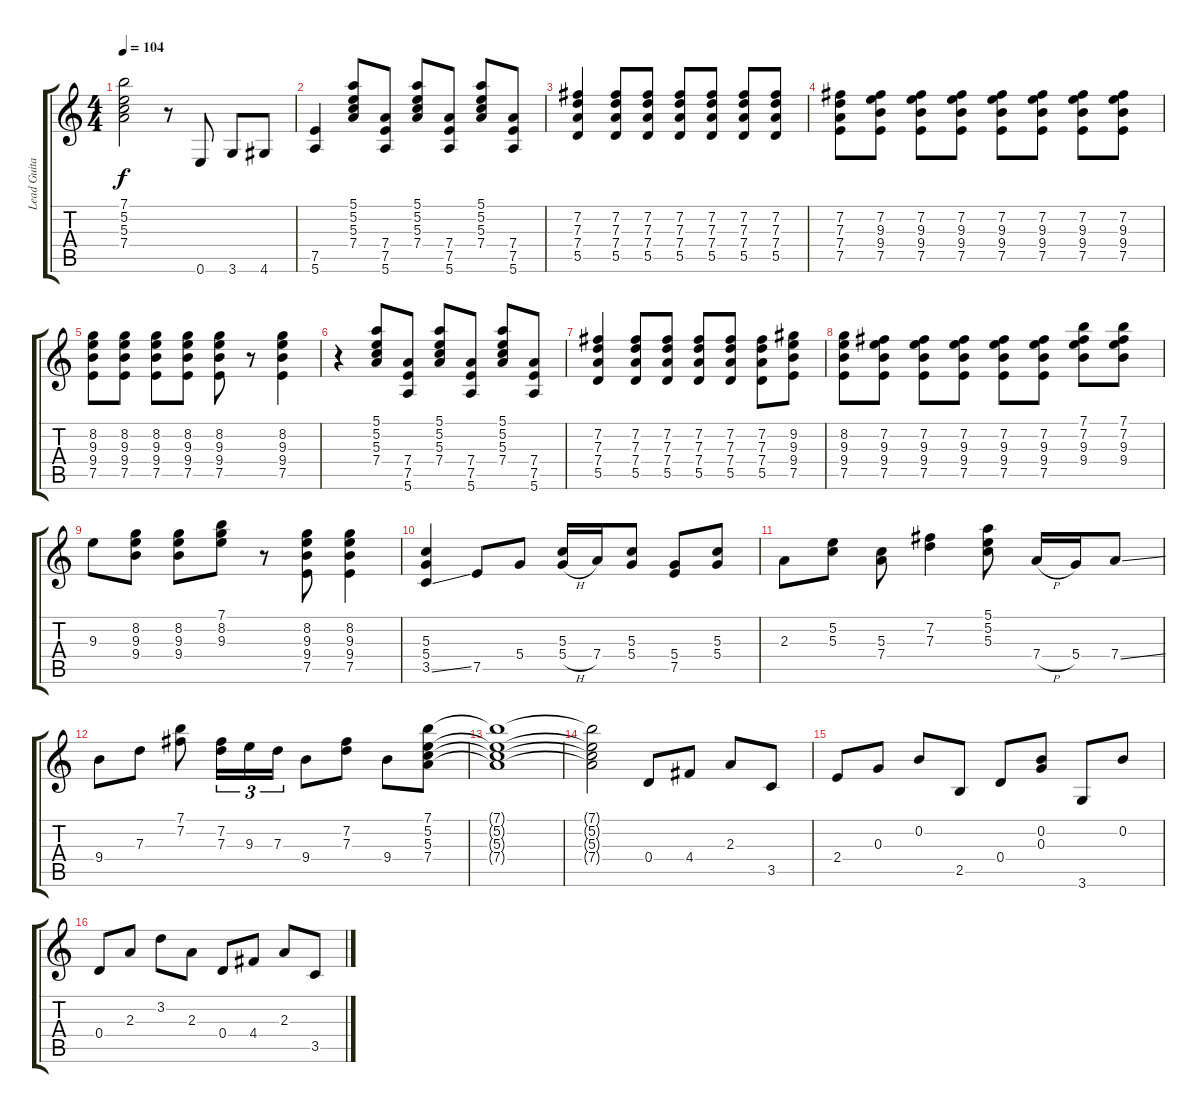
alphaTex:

\track ("Lead Guitar" "Lead Guita") {instrument distortionguitar}
\staff {score tabs}
\tuning (E4 B3 G3 D3 A2 E2) {hide}
\ts (4 4)
\tempo 104
\clef g2
\ks c
(7.1{t} 5.2{t} 5.3{t} 7.4{t}).2{dy f} r.8 0.6.8 3.6.8 4.6.8 |
(7.5 5.6).4 (5.1 5.2 5.3 7.4).8 (7.4 7.5 5.6).8 (5.1 5.2 5.3 7.4).8 (7.4 7.5 5.6).8 (5.1 5.2 5.3 7.4).8 (7.4 7.5 5.6).8 |
(7.2 7.3 7.4 5.5).4 (7.2 7.3 7.4 5.5).8 (7.2 7.3 7.4 5.5).8 (7.2 7.3 7.4 5.5).8 (7.2 7.3 7.4 5.5).8 (7.2 7.3 7.4 5.5).8 (7.2 7.3 7.4 5.5).8 |
(7.2 7.3 7.4 7.5).8 (7.2 9.3 9.4 7.5).8 (7.2 9.3 9.4 7.5).8 (7.2 9.3 9.4 7.5).8 (7.2 9.3 9.4 7.5).8 (7.2 9.3 9.4 7.5).8 (7.2 9.3 9.4 7.5).8 (7.2 9.3 9.4 7.5).8 |
(8.2 9.3 9.4 7.5).8 (8.2 9.3 9.4 7.5).8 (8.2 9.3 9.4 7.5).8 (8.2 9.3 9.4 7.5).8 (8.2 9.3 9.4 7.5).8 r.8 (8.2 9.3 9.4 7.5).4 |
r.4 (5.1 5.2 5.3 7.4).8 (7.4 7.5 5.6).8 (5.1 5.2 5.3 7.4).8 (7.4 7.5 5.6).8 (5.1 5.2 5.3 7.4).8 (7.4 7.5 5.6).8 |
(7.2 7.3 7.4 5.5).4 (7.2 7.3 7.4 5.5).8 (7.2 7.3 7.4 5.5).8 (7.2 7.3 7.4 5.5).8 (7.2 7.3 7.4 5.5).8 (7.2 7.3 7.4 5.5).8 (9.2 9.3 9.4 7.5).8 |
(8.2 9.3 9.4 7.5).8 (7.2 9.3 9.4 7.5).8 (7.2 9.3 9.4 7.5).8 (7.2 9.3 9.4 7.5).8 (7.2 9.3 9.4 7.5).8 (7.2 9.3 9.4 7.5).8 (7.1 7.2 9.3 9.4).8 (7.1 7.2 9.3 9.4).8 |
9.3.8 (8.2 9.3 9.4).8 (8.2 9.3 9.4).8 (7.1 8.2 9.3).8 r.8 (8.2 9.3 9.4 7.5).8 (8.2 9.3 9.4 7.5).4 |
(5.3 5.4 3.5{ss}).4 7.5.8 5.4.8 (5.3 5.4{h}).16 7.4.16 (5.3 5.4).8 (5.4 7.5).8 (5.3 5.4).8 |
2.3.8 (5.2 5.3).8 (5.3 7.4).8 (7.2 7.3).4 (5.1 5.2 5.3).8 7.4{h}.16 5.4.16 7.4{ss}.8 |
9.4.8 7.3.8 (7.1 7.2).8 (7.2 7.3).16{tu (3 2)} 9.3.16{tu (3 2)} 7.3.16{tu (3 2)} 9.4.8 (7.2 7.3).8 9.4.8 (7.1 5.2 5.3 7.4).8 |
(7.1{t} 5.2{t} 5.3{t} 7.4{t}).1 |
(7.1{t} 5.2{t} 5.3{t} 7.4{t}).2 0.4.8 4.4.8 2.3.8 3.5.8 |
2.4.8 0.3.8 0.2.8 2.5.8 0.4.8 (0.2 0.3).8 3.6.8 0.2.8 |
0.4.8 2.3.8 3.2.8 2.3.8 0.4.8 4.4.8 2.3.8 3.5.8
